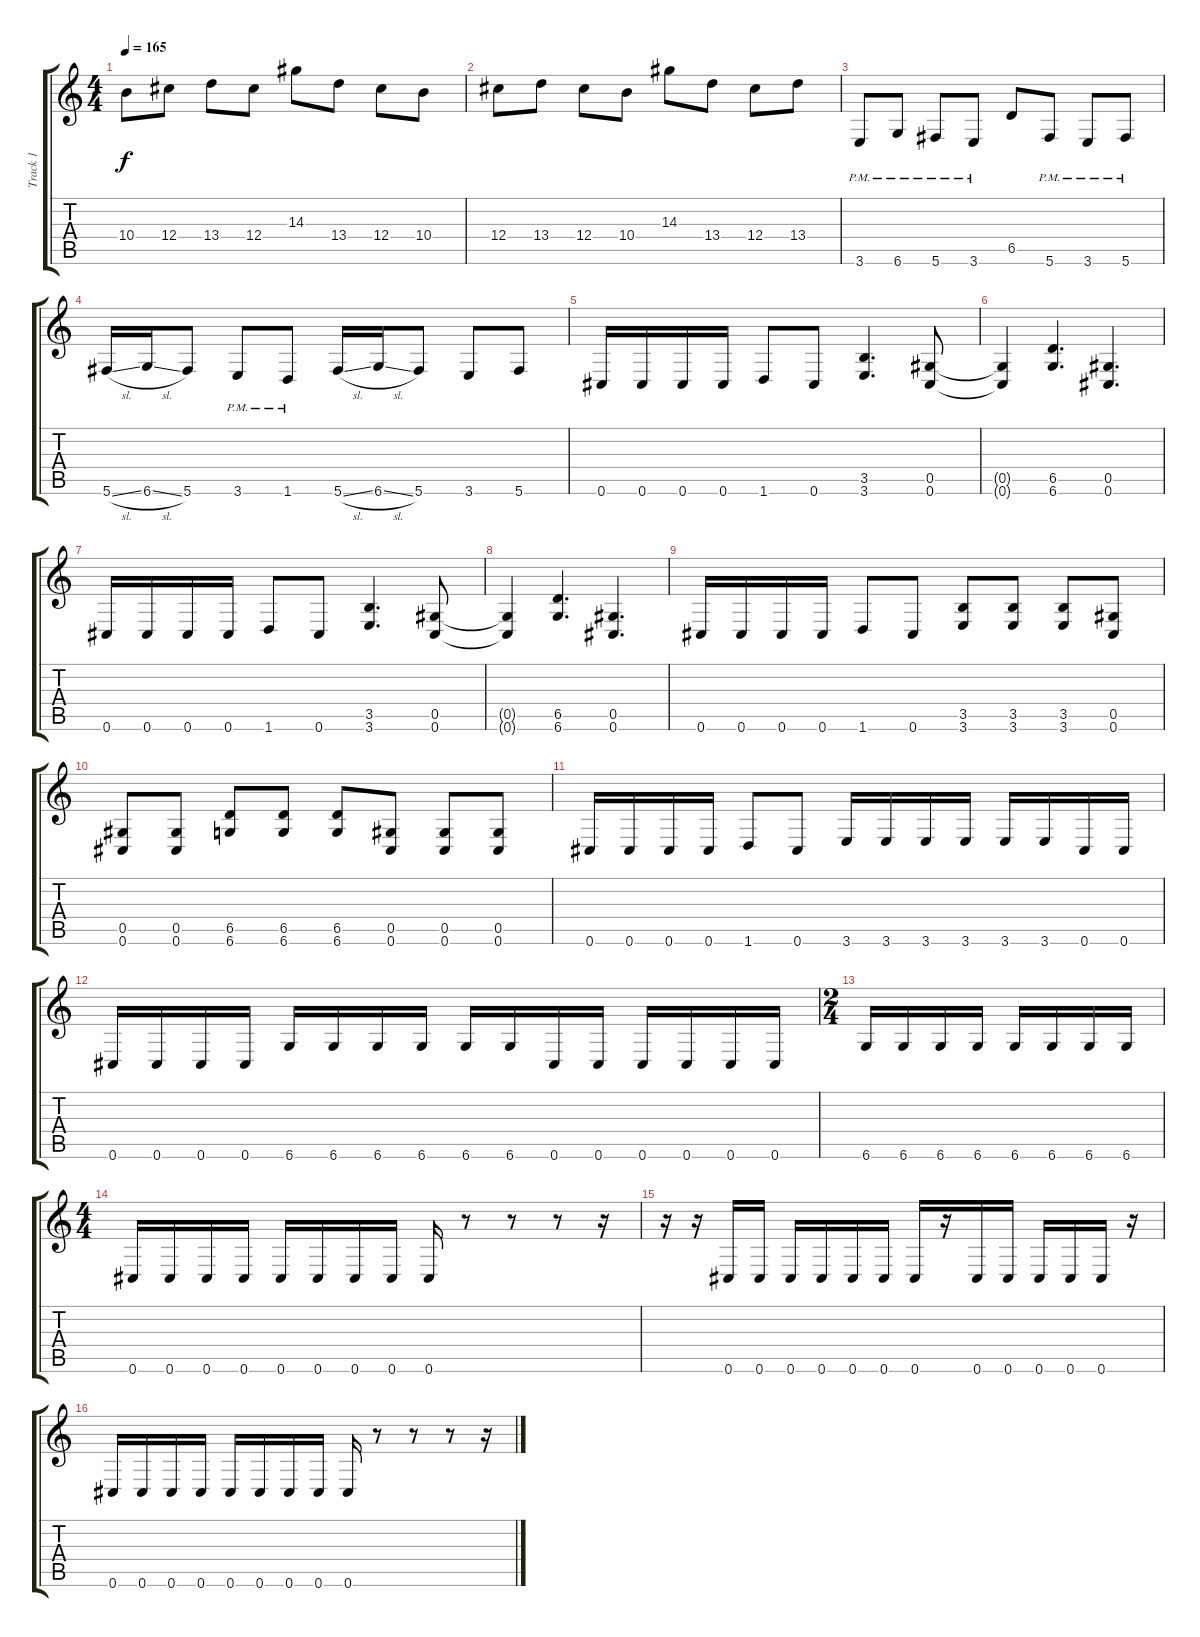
\track ("Track 1" "Track 1") {instrument distortionguitar}
\staff {score tabs}
\tuning (Eb4 Bb3 Gb3 Db3 Ab2 Db2) {hide}
\ts (4 4)
\tempo 165
\clef g2
\ks c
10.4.8{dy f} 12.4.8 13.4.8 12.4.8 14.3.8 13.4.8 12.4.8 10.4.8 |
12.4.8 13.4.8 12.4.8 10.4.8 14.3.8 13.4.8 12.4.8 13.4.8 |
3.6{pm}.8 6.6{pm}.8 5.6{pm}.8 3.6{pm}.8 6.5.8 5.6{pm}.8 3.6{pm}.8 5.6{pm}.8 |
5.6{sl}.16 6.6{sl}.16 5.6.8 3.6{pm}.8 1.6{pm}.8 5.6{sl}.16 6.6{sl}.16 5.6.8 3.6.8 5.6.8 |
0.6.16 0.6.16 0.6.16 0.6.16 1.6.8 0.6.8 (3.5 3.6).4{d} (0.5 0.6).8 |
(0.5{t} 0.6{t}).4 (6.5 6.6).4{d} (0.5 0.6).4{d} |
0.6.16 0.6.16 0.6.16 0.6.16 1.6.8 0.6.8 (3.5 3.6).4{d} (0.5 0.6).8 |
(0.5{t} 0.6{t}).4 (6.5 6.6).4{d} (0.5 0.6).4{d} |
0.6.16 0.6.16 0.6.16 0.6.16 1.6.8 0.6.8 (3.5 3.6).8 (3.5 3.6).8 (3.5 3.6).8 (0.5 0.6).8 |
(0.5 0.6).8 (0.5 0.6).8 (6.5 6.6).8 (6.5 6.6).8 (6.5 6.6).8 (0.5 0.6).8 (0.5 0.6).8 (0.5 0.6).8 |
0.6.16 0.6.16 0.6.16 0.6.16 1.6.8 0.6.8 3.6.16 3.6.16 3.6.16 3.6.16 3.6.16 3.6.16 0.6.16 0.6.16 |
0.6.16 0.6.16 0.6.16 0.6.16 6.6.16 6.6.16 6.6.16 6.6.16 6.6.16 6.6.16 0.6.16 0.6.16 0.6.16 0.6.16 0.6.16 0.6.16 |
\ts (2 4)
6.6.16 6.6.16 6.6.16 6.6.16 6.6.16 6.6.16 6.6.16 6.6.16 |
\ts (4 4)
0.6.16 0.6.16 0.6.16 0.6.16 0.6.16 0.6.16 0.6.16 0.6.16 0.6.16 r.8 r.8 r.8 r.16 |
r.16 r.16 0.6.16 0.6.16 0.6.16 0.6.16 0.6.16 0.6.16 0.6.16 r.16 0.6.16 0.6.16 0.6.16 0.6.16 0.6.16 r.16 |
0.6.16 0.6.16 0.6.16 0.6.16 0.6.16 0.6.16 0.6.16 0.6.16 0.6.16 r.8 r.8 r.8 r.16
